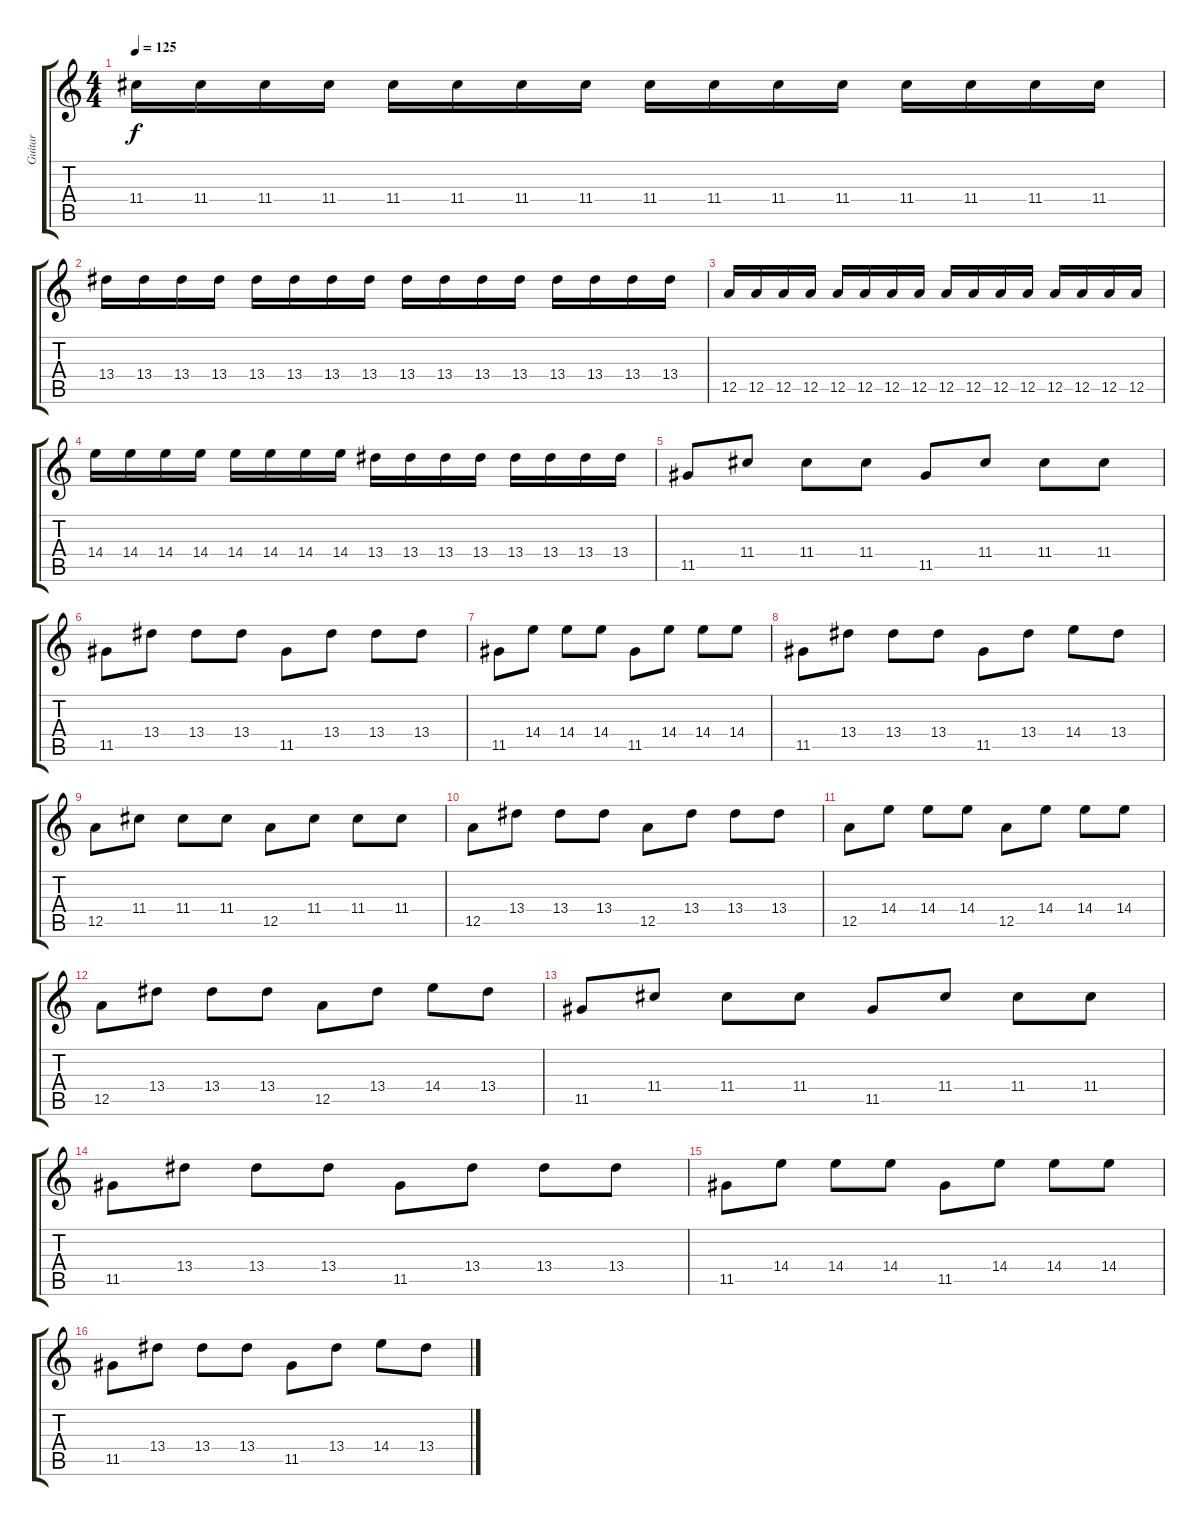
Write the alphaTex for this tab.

\track ("Guitar" "Guitar") {instrument distortionguitar}
\staff {score tabs}
\tuning (E4 B3 G3 D3 A2 E2) {hide}
\ts (4 4)
\tempo 125
\clef g2
\ks c
11.4.16{dy f} 11.4.16 11.4.16 11.4.16 11.4.16 11.4.16 11.4.16 11.4.16 11.4.16 11.4.16 11.4.16 11.4.16 11.4.16 11.4.16 11.4.16 11.4.16 |
13.4.16 13.4.16 13.4.16 13.4.16 13.4.16 13.4.16 13.4.16 13.4.16 13.4.16 13.4.16 13.4.16 13.4.16 13.4.16 13.4.16 13.4.16 13.4.16 |
12.5.16 12.5.16 12.5.16 12.5.16 12.5.16 12.5.16 12.5.16 12.5.16 12.5.16 12.5.16 12.5.16 12.5.16 12.5.16 12.5.16 12.5.16 12.5.16 |
14.4.16 14.4.16 14.4.16 14.4.16 14.4.16 14.4.16 14.4.16 14.4.16 13.4.16 13.4.16 13.4.16 13.4.16 13.4.16 13.4.16 13.4.16 13.4.16 |
11.5.8 11.4.8 11.4.8 11.4.8 11.5.8 11.4.8 11.4.8 11.4.8 |
11.5.8 13.4.8 13.4.8 13.4.8 11.5.8 13.4.8 13.4.8 13.4.8 |
11.5.8 14.4.8 14.4.8 14.4.8 11.5.8 14.4.8 14.4.8 14.4.8 |
11.5.8 13.4.8 13.4.8 13.4.8 11.5.8 13.4.8 14.4.8 13.4.8 |
12.5.8 11.4.8 11.4.8 11.4.8 12.5.8 11.4.8 11.4.8 11.4.8 |
12.5.8 13.4.8 13.4.8 13.4.8 12.5.8 13.4.8 13.4.8 13.4.8 |
12.5.8 14.4.8 14.4.8 14.4.8 12.5.8 14.4.8 14.4.8 14.4.8 |
12.5.8 13.4.8 13.4.8 13.4.8 12.5.8 13.4.8 14.4.8 13.4.8 |
11.5.8 11.4.8 11.4.8 11.4.8 11.5.8 11.4.8 11.4.8 11.4.8 |
11.5.8 13.4.8 13.4.8 13.4.8 11.5.8 13.4.8 13.4.8 13.4.8 |
11.5.8 14.4.8 14.4.8 14.4.8 11.5.8 14.4.8 14.4.8 14.4.8 |
11.5.8 13.4.8 13.4.8 13.4.8 11.5.8 13.4.8 14.4.8 13.4.8
